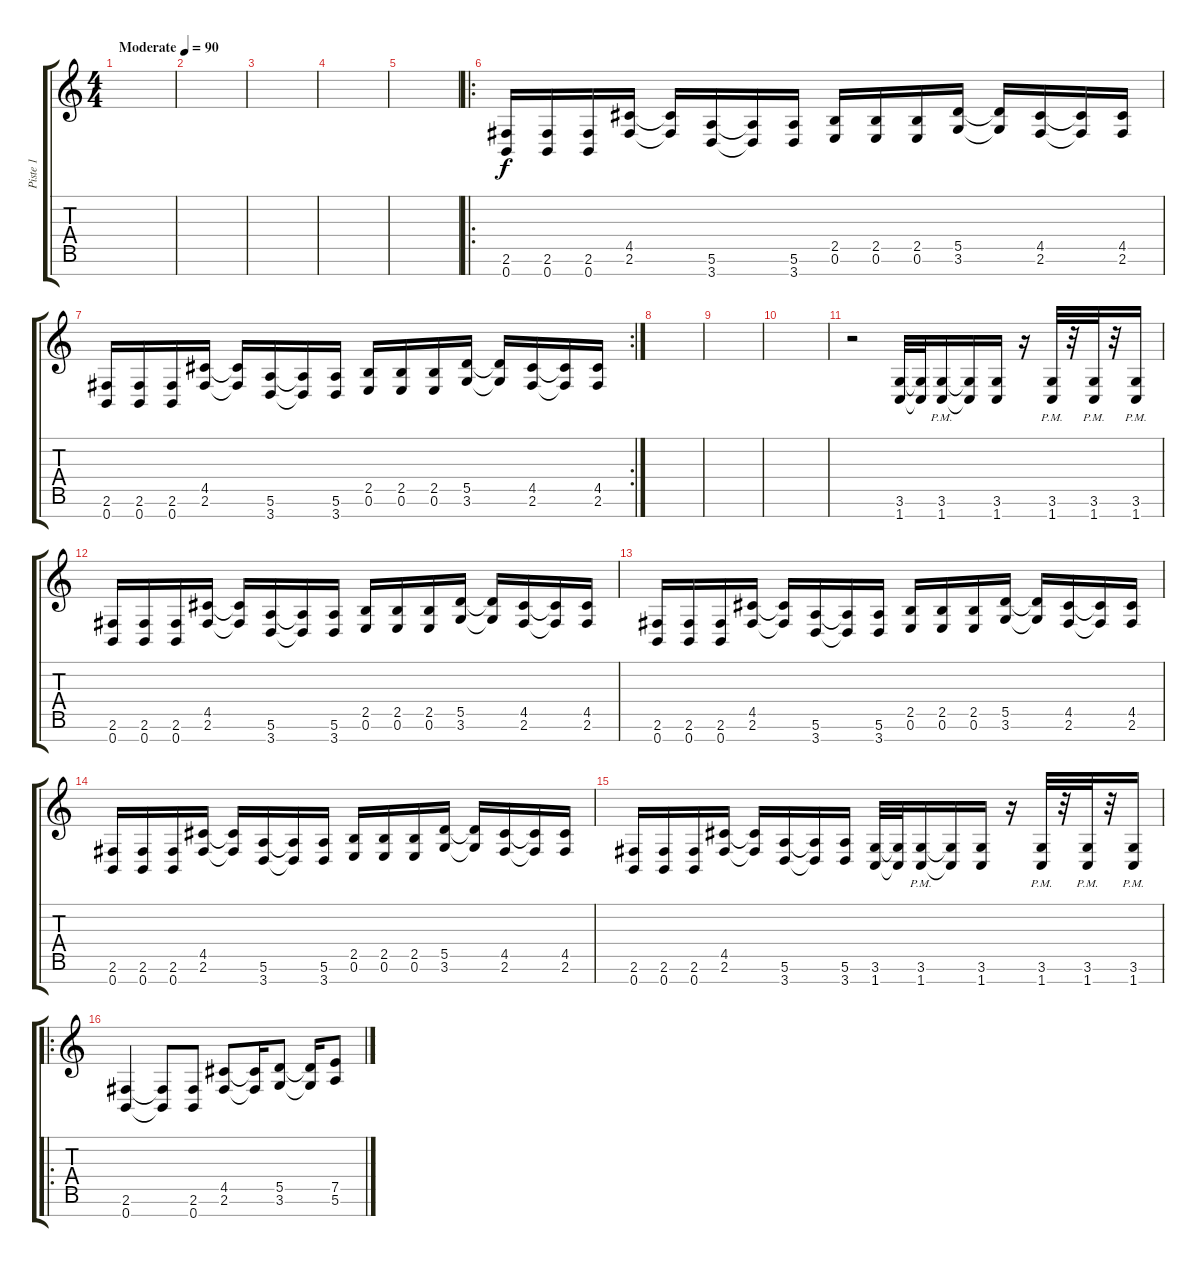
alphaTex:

\track ("Piste 1" "Piste 1") {instrument distortionguitar}
\staff {score tabs}
\tuning (E4 B3 G3 D3 A2 E2 B1) {hide}
\ts (4 4)
\tempo (90 "Moderate")
\clef g2
\ks c
|
|
|
|
|
\ro
(2.6 0.7).16 (2.6 0.7).16 (2.6 0.7).16 (4.5 2.6).16 (4.5{t} 2.6{t}).16 (5.6 3.7).16 (5.6{t} 3.7{t}).16 (5.6 3.7).16 (2.5 0.6).16 (2.5 0.6).16 (2.5 0.6).16 (5.5 3.6).16 (5.5{t} 3.6{t}).16 (4.5 2.6).16 (4.5{t} 2.6{t}).16 (4.5 2.6).16 |
\rc 2
(2.6 0.7).16 (2.6 0.7).16 (2.6 0.7).16 (4.5 2.6).16 (4.5{t} 2.6{t}).16 (5.6 3.7).16 (5.6{t} 3.7{t}).16 (5.6 3.7).16 (2.5 0.6).16 (2.5 0.6).16 (2.5 0.6).16 (5.5 3.6).16 (5.5{t} 3.6{t}).16 (4.5 2.6).16 (4.5{t} 2.6{t}).16 (4.5 2.6).16 |
|
|
|
r.2 (3.6 1.7).32 (3.6{t} 1.7{t}).32 (3.6{pm} 1.7{pm}).16 (3.6{t} 1.7{t}).16 (3.6 1.7).16 r.16 (3.6{pm} 1.7{pm}).32 r.32 (3.6{pm} 1.7{pm}).32 r.32 (3.6{pm} 1.7{pm}).16 |
(2.6 0.7).16 (2.6 0.7).16 (2.6 0.7).16 (4.5 2.6).16 (4.5{t} 2.6{t}).16 (5.6 3.7).16 (5.6{t} 3.7{t}).16 (5.6 3.7).16 (2.5 0.6).16 (2.5 0.6).16 (2.5 0.6).16 (5.5 3.6).16 (5.5{t} 3.6{t}).16 (4.5 2.6).16 (4.5{t} 2.6{t}).16 (4.5 2.6).16 |
(2.6 0.7).16 (2.6 0.7).16 (2.6 0.7).16 (4.5 2.6).16 (4.5{t} 2.6{t}).16 (5.6 3.7).16 (5.6{t} 3.7{t}).16 (5.6 3.7).16 (2.5 0.6).16 (2.5 0.6).16 (2.5 0.6).16 (5.5 3.6).16 (5.5{t} 3.6{t}).16 (4.5 2.6).16 (4.5{t} 2.6{t}).16 (4.5 2.6).16 |
(2.6 0.7).16 (2.6 0.7).16 (2.6 0.7).16 (4.5 2.6).16 (4.5{t} 2.6{t}).16 (5.6 3.7).16 (5.6{t} 3.7{t}).16 (5.6 3.7).16 (2.5 0.6).16 (2.5 0.6).16 (2.5 0.6).16 (5.5 3.6).16 (5.5{t} 3.6{t}).16 (4.5 2.6).16 (4.5{t} 2.6{t}).16 (4.5 2.6).16 |
(2.6 0.7).16 (2.6 0.7).16 (2.6 0.7).16 (4.5 2.6).16 (4.5{t} 2.6{t}).16 (5.6 3.7).16 (5.6{t} 3.7{t}).16 (5.6 3.7).16 (3.6 1.7).32 (3.6{t} 1.7{t}).32 (3.6{pm} 1.7{pm}).16 (3.6{t} 1.7{t}).16 (3.6 1.7).16 r.16 (3.6{pm} 1.7{pm}).32 r.32 (3.6{pm} 1.7{pm}).32 r.32 (3.6{pm} 1.7{pm}).16 |
\ro
(2.6 0.7).4 (2.6{t} 0.7{t}).8 (2.6 0.7).8 (4.5 2.6).8 (4.5{t} 2.6{t}).16 (5.5 3.6).8 (5.5{t} 3.6{t}).16 (7.5 5.6).8
